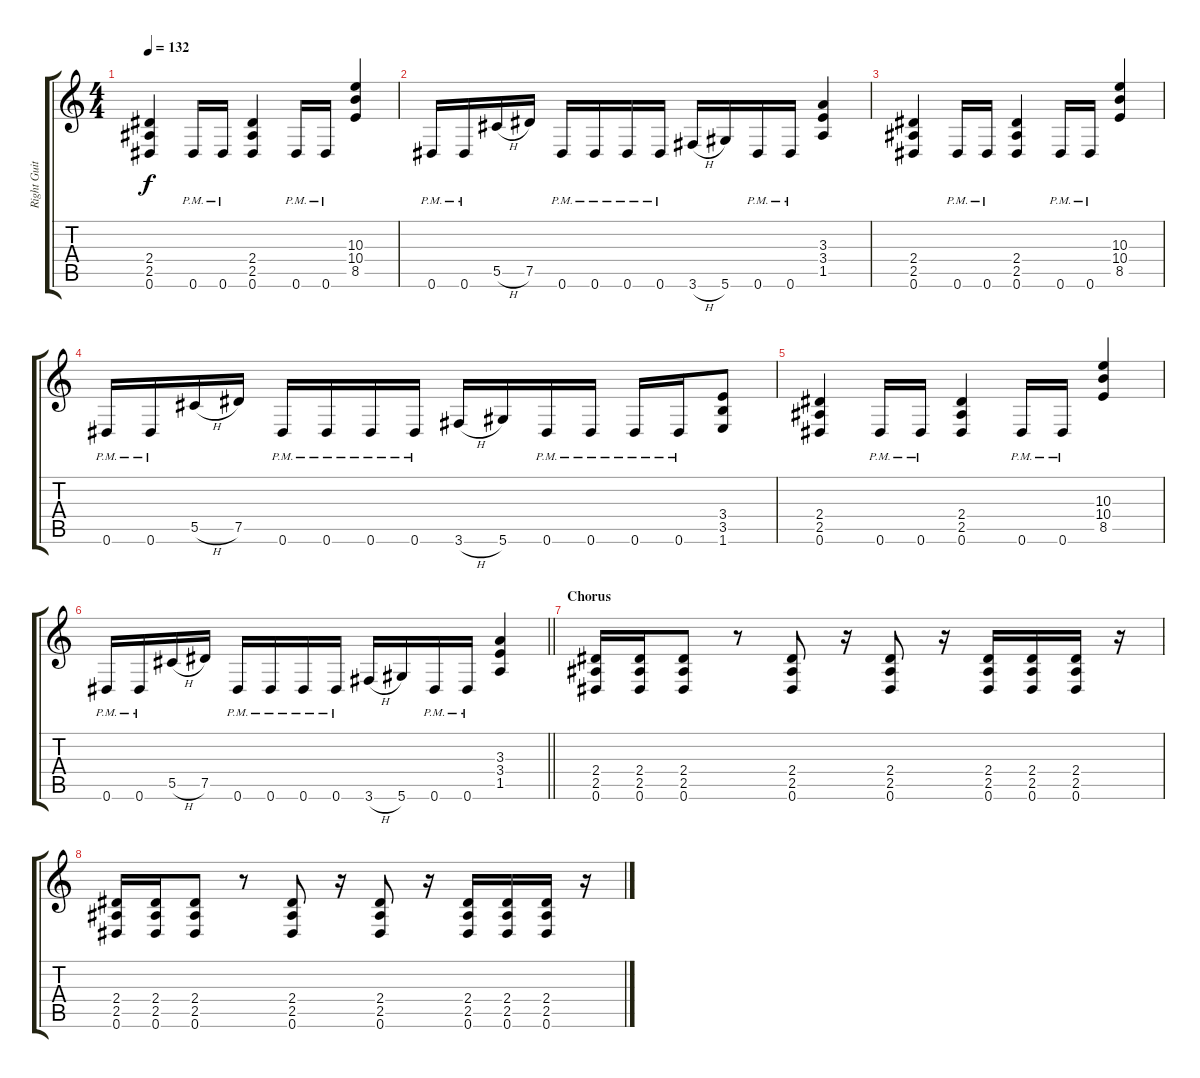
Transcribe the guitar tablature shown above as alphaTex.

\track ("Right Guitar" "Right Guit") {instrument distortionguitar}
\staff {score tabs}
\tuning (Eb4 Bb3 Gb3 Db3 Ab2 Eb2) {hide}
\ts (4 4)
\tempo 132
\clef g2
\ks c
(2.4 2.5 0.6).4{dy f} 0.6{pm}.16 0.6{pm}.16 (2.4 2.5 0.6).4 0.6{pm}.16 0.6{pm}.16 (10.3 10.4 8.5).4 |
0.6{pm}.16 0.6{pm}.16 5.5{h}.16 7.5.16 0.6{pm}.16 0.6{pm}.16 0.6{pm}.16 0.6{pm}.16 3.6{h}.16 5.6.16 0.6{pm}.16 0.6{pm}.16 (3.3 3.4 1.5).4 |
(2.4 2.5 0.6).4 0.6{pm}.16 0.6{pm}.16 (2.4 2.5 0.6).4 0.6{pm}.16 0.6{pm}.16 (10.3 10.4 8.5).4 |
0.6{pm}.16 0.6{pm}.16 5.5{h}.16 7.5.16 0.6{pm}.16 0.6{pm}.16 0.6{pm}.16 0.6{pm}.16 3.6{h}.16 5.6.16 0.6{pm}.16 0.6{pm}.16 0.6{pm}.16 0.6{pm}.16 (3.4 3.5 1.6).8 |
(2.4 2.5 0.6).4 0.6{pm}.16 0.6{pm}.16 (2.4 2.5 0.6).4 0.6{pm}.16 0.6{pm}.16 (10.3 10.4 8.5).4 |
\barLineRight lightlight
0.6{pm}.16 0.6{pm}.16 5.5{h}.16 7.5.16 0.6{pm}.16 0.6{pm}.16 0.6{pm}.16 0.6{pm}.16 3.6{h}.16 5.6.16 0.6{pm}.16 0.6{pm}.16 (3.3 3.4 1.5).4 |
\section ("" "Chorus")
(2.4 2.5 0.6).16 (2.4 2.5 0.6).16 (2.4 2.5 0.6).8 r.8 (2.4 2.5 0.6).8 r.16 (2.4 2.5 0.6).8 r.16 (2.4 2.5 0.6).16 (2.4 2.5 0.6).16 (2.4 2.5 0.6).16 r.16 |
(2.4 2.5 0.6).16 (2.4 2.5 0.6).16 (2.4 2.5 0.6).8 r.8 (2.4 2.5 0.6).8 r.16 (2.4 2.5 0.6).8 r.16 (2.4 2.5 0.6).16 (2.4 2.5 0.6).16 (2.4 2.5 0.6).16 r.16
